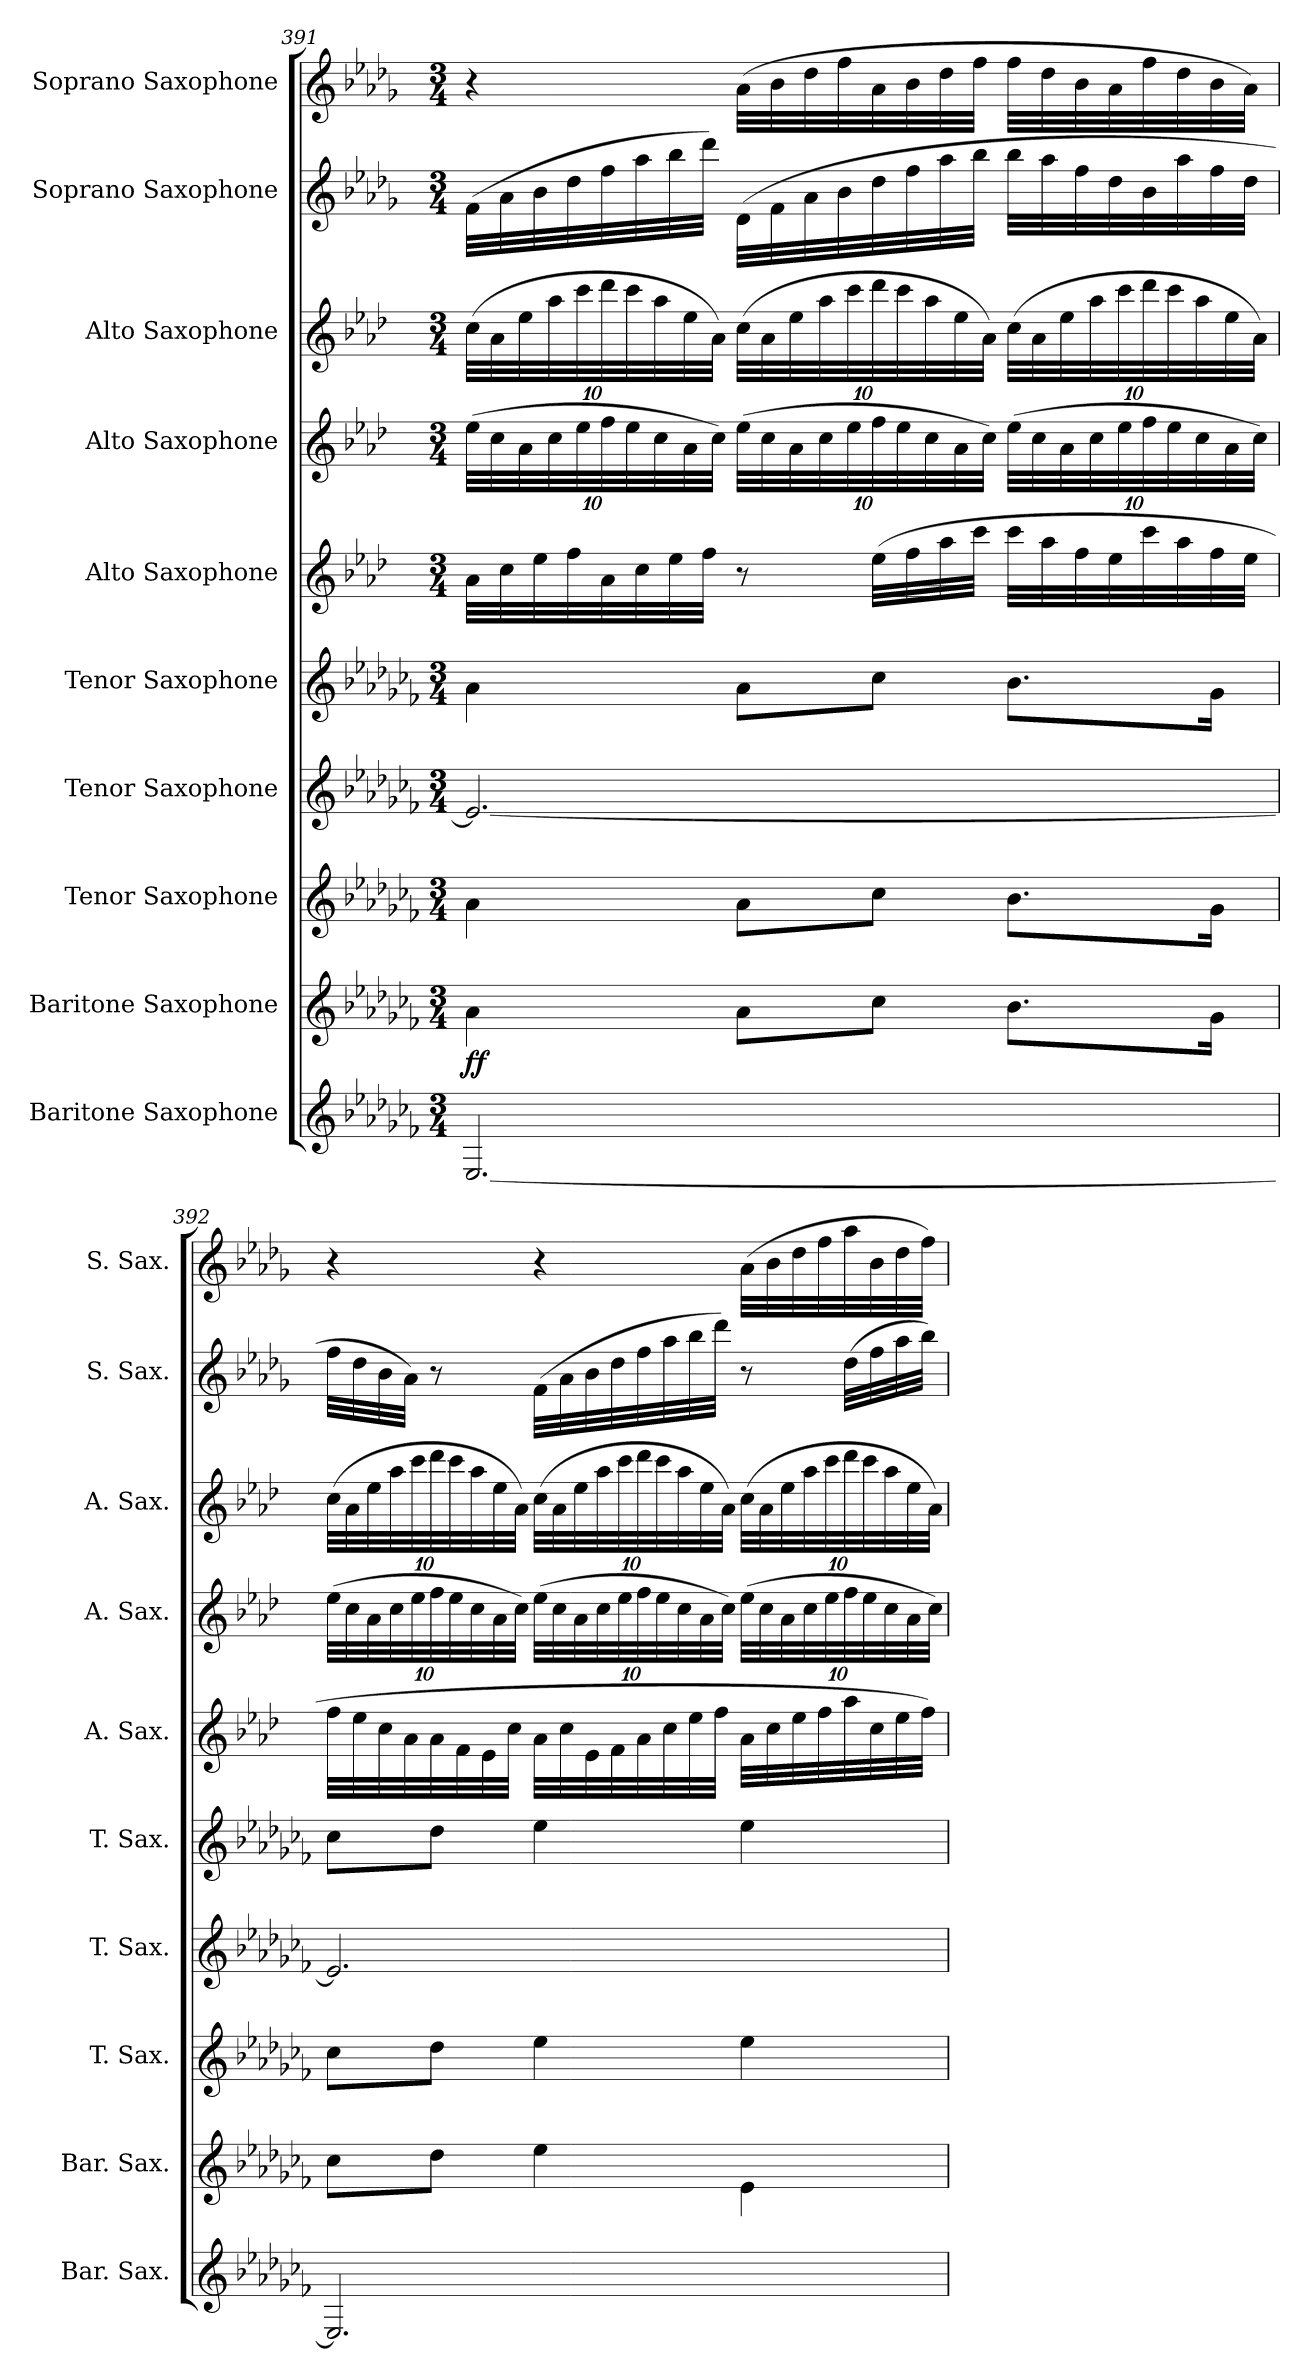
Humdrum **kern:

**kern	**kern	**dynam	**kern	**kern	**kern	**kern	**kern	**kern	**kern	**kern
*part10	*part9	*part9	*part8	*part7	*part6	*part5	*part4	*part3	*part2	*part1
*staff10	*staff9	*staff9	*staff8	*staff7	*staff6	*staff5	*staff4	*staff3	*staff2	*staff1
*I"Baritone Saxophone	*I"Baritone Saxophone	*	*I"Tenor Saxophone	*I"Tenor Saxophone	*I"Tenor Saxophone	*I"Alto Saxophone	*I"Alto Saxophone	*I"Alto Saxophone	*I"Soprano Saxophone	*I"Soprano Saxophone
*I'Bar. Sax.	*I'Bar. Sax.	*	*I'T. Sax.	*I'T. Sax.	*I'T. Sax.	*I'A. Sax.	*I'A. Sax.	*I'A. Sax.	*I'S. Sax.	*I'S. Sax.
!!LO:PB:g=z
*clefG2	*clefG2	*	*clefG2	*clefG2	*clefG2	*clefG2	*clefG2	*clefG2	*clefG2	*clefG2
*ITrd12c21	*ITrd12c21	*	*ITrd8c14	*ITrd8c14	*ITrd8c14	*ITrd5c9	*ITrd5c9	*ITrd5c9	*ITrd1c2	*ITrd1c2
*k[b-e-a-d-g-c-f-]	*k[b-e-a-d-g-c-f-]	*	*k[b-e-a-d-g-c-f-]	*k[b-e-a-d-g-c-f-]	*k[b-e-a-d-g-c-f-]	*k[b-e-a-d-g-c-f-]	*k[b-e-a-d-g-c-f-]	*k[b-e-a-d-g-c-f-]	*k[b-e-a-d-g-c-f-]	*k[b-e-a-d-g-c-f-]
*M3/4	*M3/4	*	*M3/4	*M3/4	*M3/4	*M3/4	*M3/4	*M3/4	*M3/4	*M3/4
*	*	*	*	*	*	*	*Xbrackettup	*Xbrackettup	*	*
=391	=391	=391	=391	=391	=391	=391	=391	=391	=391	=391
!	!	!LO:DY:b	!	!	!	!	!	!	!	!
[2.EE-/	4A-\	ff	4A-\	2.E-/_	4A-\	32c-\LLL	(40g-\LLL	(40e-\LLL	(32e-\LLL	4r
.	.	.	.	.	.	.	40e-\	40c-\	.	.
.	.	.	.	.	.	32e-\	.	.	32g-\	.
.	.	.	.	.	.	.	40c-\	40g-\	.	.
.	.	.	.	.	.	32g-\	.	.	32a-\	.
.	.	.	.	.	.	.	40e-\	40cc-\	.	.
.	.	.	.	.	.	32a-\	.	.	32cc-\	.
.	.	.	.	.	.	.	40g-\	40ee-\	.	.
.	.	.	.	.	.	32c-\	40a-\	40ff-\	32ee-\	.
.	.	.	.	.	.	.	40g-\	40ee-\	.	.
.	.	.	.	.	.	32e-\	.	.	32gg-\	.
.	.	.	.	.	.	.	40e-\	40cc-\	.	.
.	.	.	.	.	.	32g-\	.	.	32aa-\	.
.	.	.	.	.	.	.	40c-\	40g-\	.	.
.	.	.	.	.	.	32a-\JJJ	.	.	32ccc-\JJJ)	.
.	.	.	.	.	.	.	40e-\JJJ)	40c-\JJJ)	.	.
.	8A-\L	.	8A-\L	.	8A-\L	8r	(40g-\LLL	(40e-\LLL	(32c-\LLL	(32g-\LLL
.	.	.	.	.	.	.	40e-\	40c-\	.	.
.	.	.	.	.	.	.	.	.	32e-\	32a-\
.	.	.	.	.	.	.	40c-\	40g-\	.	.
.	.	.	.	.	.	.	.	.	32g-\	32cc-\
.	.	.	.	.	.	.	40e-\	40cc-\	.	.
.	.	.	.	.	.	.	.	.	32a-\	32ee-\
.	.	.	.	.	.	.	40g-\	40ee-\	.	.
.	8c-\J	.	8c-\J	.	8c-\J	(32g-\LLL	40a-\	40ff-\	32cc-\	32g-\
.	.	.	.	.	.	.	40g-\	40ee-\	.	.
.	.	.	.	.	.	32a-\	.	.	32ee-\	32a-\
.	.	.	.	.	.	.	40e-\	40cc-\	.	.
.	.	.	.	.	.	32cc-\	.	.	32gg-\	32cc-\
.	.	.	.	.	.	.	40c-\	40g-\	.	.
.	.	.	.	.	.	32ee-\JJJ	.	.	32aa-\JJJ	32ee-\JJJ
.	.	.	.	.	.	.	40e-\JJJ)	40c-\JJJ)	.	.
.	8.B-\L	.	8.B-\L	.	8.B-\L	32ee-\LLL	(40g-\LLL	(40e-\LLL	32aa-\LLL	32ee-\LLL
.	.	.	.	.	.	.	40e-\	40c-\	.	.
.	.	.	.	.	.	32cc-\	.	.	32gg-\	32cc-\
.	.	.	.	.	.	.	40c-\	40g-\	.	.
.	.	.	.	.	.	32a-\	.	.	32ee-\	32a-\
.	.	.	.	.	.	.	40e-\	40cc-\	.	.
.	.	.	.	.	.	32g-\	.	.	32cc-\	32g-\
.	.	.	.	.	.	.	40g-\	40ee-\	.	.
.	.	.	.	.	.	32ee-\	40a-\	40ff-\	32a-\	32ee-\
.	.	.	.	.	.	.	40g-\	40ee-\	.	.
.	.	.	.	.	.	32cc-\	.	.	32gg-\	32cc-\
.	.	.	.	.	.	.	40e-\	40cc-\	.	.
.	16G-\Jk	.	16G-\Jk	.	16G-\Jk	32a-\	.	.	32ee-\	32a-\
.	.	.	.	.	.	.	40c-\	40g-\	.	.
.	.	.	.	.	.	32g-\JJJ	.	.	32cc-\JJJ	32g-\JJJ)
.	.	.	.	.	.	.	40e-\JJJ)	40c-\JJJ)	.	.
!!LO:PB:g=z
=392	=392	=392	=392	=392	=392	=392	=392	=392	=392	=392
2.EE-/]	8c-\L	.	8c-\L	2.E-/]	8c-\L	32a-\LLL	(40g-\LLL	(40e-\LLL	32ee-\LLL	4r
.	.	.	.	.	.	.	40e-\	40c-\	.	.
.	.	.	.	.	.	32g-\	.	.	32cc-\	.
.	.	.	.	.	.	.	40c-\	40g-\	.	.
.	.	.	.	.	.	32e-\	.	.	32a-\	.
.	.	.	.	.	.	.	40e-\	40cc-\	.	.
.	.	.	.	.	.	32c-\	.	.	32g-\JJJ)	.
.	.	.	.	.	.	.	40g-\	40ee-\	.	.
.	8d-\J	.	8d-\J	.	8d-\J	32c-\	40a-\	40ff-\	8r	.
.	.	.	.	.	.	.	40g-\	40ee-\	.	.
.	.	.	.	.	.	32A-\	.	.	.	.
.	.	.	.	.	.	.	40e-\	40cc-\	.	.
.	.	.	.	.	.	32G-\	.	.	.	.
.	.	.	.	.	.	.	40c-\	40g-\	.	.
.	.	.	.	.	.	32e-\JJJ	.	.	.	.
.	.	.	.	.	.	.	40e-\JJJ)	40c-\JJJ)	.	.
.	4e-\	.	4e-\	.	4e-\	32c-\LLL	(40g-\LLL	(40e-\LLL	(32e-\LLL	4r
.	.	.	.	.	.	.	40e-\	40c-\	.	.
.	.	.	.	.	.	32e-\	.	.	32g-\	.
.	.	.	.	.	.	.	40c-\	40g-\	.	.
.	.	.	.	.	.	32G-\	.	.	32a-\	.
.	.	.	.	.	.	.	40e-\	40cc-\	.	.
.	.	.	.	.	.	32A-\	.	.	32cc-\	.
.	.	.	.	.	.	.	40g-\	40ee-\	.	.
.	.	.	.	.	.	32c-\	40a-\	40ff-\	32ee-\	.
.	.	.	.	.	.	.	40g-\	40ee-\	.	.
.	.	.	.	.	.	32e-\	.	.	32gg-\	.
.	.	.	.	.	.	.	40e-\	40cc-\	.	.
.	.	.	.	.	.	32g-\	.	.	32aa-\	.
.	.	.	.	.	.	.	40c-\	40g-\	.	.
.	.	.	.	.	.	32a-\JJJ	.	.	32ccc-\JJJ)	.
.	.	.	.	.	.	.	40e-\JJJ)	40c-\JJJ)	.	.
.	4E-\	.	4e-\	.	4e-\	32c-\LLL	(40g-\LLL	(40e-\LLL	8r	(32g-\LLL
.	.	.	.	.	.	.	40e-\	40c-\	.	.
.	.	.	.	.	.	32e-\	.	.	.	32a-\
.	.	.	.	.	.	.	40c-\	40g-\	.	.
.	.	.	.	.	.	32g-\	.	.	.	32cc-\
.	.	.	.	.	.	.	40e-\	40cc-\	.	.
.	.	.	.	.	.	32a-\	.	.	.	32ee-\
.	.	.	.	.	.	.	40g-\	40ee-\	.	.
.	.	.	.	.	.	32cc-\	40a-\	40ff-\	(32cc-\LLL	32gg-\
.	.	.	.	.	.	.	40g-\	40ee-\	.	.
.	.	.	.	.	.	32e-\	.	.	32ee-\	32a-\
.	.	.	.	.	.	.	40e-\	40cc-\	.	.
.	.	.	.	.	.	32g-\	.	.	32gg-\	32cc-\
.	.	.	.	.	.	.	40c-\	40g-\	.	.
.	.	.	.	.	.	32a-\JJJ)	.	.	32aa-\JJJ)	32ee-\JJJ)
.	.	.	.	.	.	.	40e-\JJJ)	40c-\JJJ)	.	.
=	=	=	=	=	=	=	=	=	=	=
*-	*-	*-	*-	*-	*-	*-	*-	*-	*-	*-
